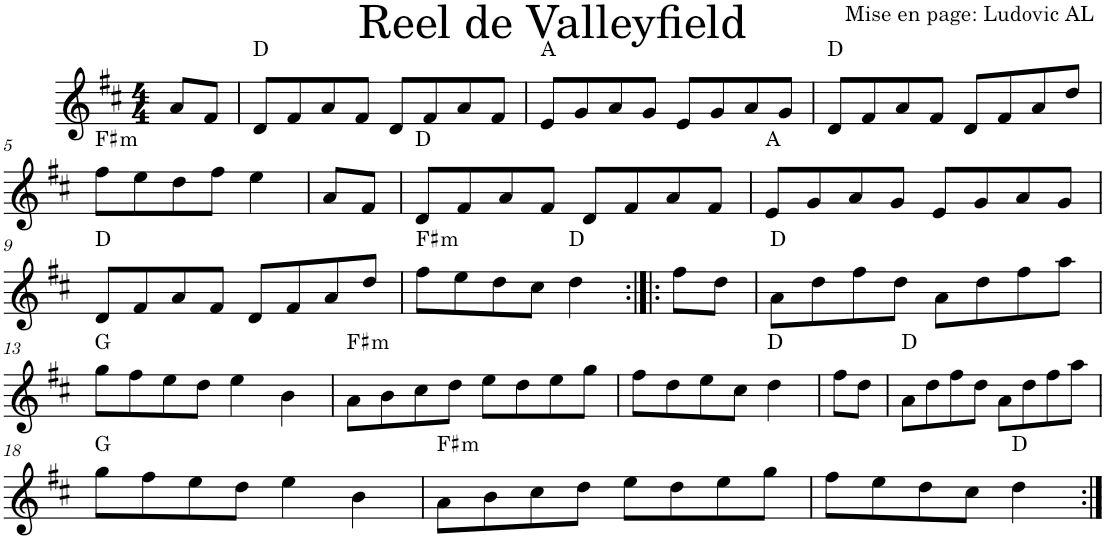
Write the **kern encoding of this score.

**kern	**harte
*part1	*part1
*staff1	*
*I"Violon	*
*I'Vln.	*
*clefG2	*
*k[f#c#]	*
*M4/4	*
=1	=1
8a/L	.
8f#/J	.
=2	=2
8d/L	D:maj
8f#/	.
8a/	.
8f#/J	.
8d/L	.
8f#/	.
8a/	.
8f#/J	.
=3	=3
8e/L	A:maj
8g/	.
8a/	.
8g/J	.
8e/L	.
8g/	.
8a/	.
8g/J	.
=4	=4
8d/L	D:maj
8f#/	.
8a/	.
8f#/J	.
8d/L	.
8f#/	.
8a/	.
8dd/J	.
!!LO:LB:g=z
=5	=5
!	!LO:H:kt=m
8ff#\L	F#:min
8ee\	.
8dd\	.
8ff#\J	.
4ee\	.
=6	=6
8a/L	.
8f#/J	.
=7	=7
8d/L	D:maj
8f#/	.
8a/	.
8f#/J	.
8d/L	.
8f#/	.
8a/	.
8f#/J	.
=8	=8
8e/L	A:maj
8g/	.
8a/	.
8g/J	.
8e/L	.
8g/	.
8a/	.
8g/J	.
!!LO:LB:g=z
=9	=9
8d/L	D:maj
8f#/	.
8a/	.
8f#/J	.
8d/L	.
8f#/	.
8a/	.
8dd/J	.
=10	=10
!	!LO:H:kt=m
8ff#\L	F#:min
8ee\	.
8dd\	.
8cc#\J	.
4dd\	D:maj
=11:|!|:	=11:|!|:
8ff#\L	.
8dd\J	.
=12	=12
8a\L	D:maj
8dd\	.
8ff#\	.
8dd\J	.
8a\L	.
8dd\	.
8ff#\	.
8aa\J	.
!!LO:LB:g=z
=13	=13
8gg\L	G:maj
8ff#\	.
8ee\	.
8dd\J	.
4ee\	.
4b\	.
=14	=14
!	!LO:H:kt=m
8a\L	F#:min
8b\	.
8cc#\	.
8dd\J	.
8ee\L	.
8dd\	.
8ee\	.
8gg\J	.
=15	=15
8ff#\L	.
8dd\	.
8ee\	.
8cc#\J	.
4dd\	D:maj
=16	=16
8ff#\L	.
8dd\J	.
=17	=17
8a\L	D:maj
8dd\	.
8ff#\	.
8dd\J	.
8a\L	.
8dd\	.
8ff#\	.
8aa\J	.
!!LO:LB:g=z
=18	=18
8gg\L	G:maj
8ff#\	.
8ee\	.
8dd\J	.
4ee\	.
4b\	.
=19	=19
!	!LO:H:kt=m
8a\L	F#:min
8b\	.
8cc#\	.
8dd\J	.
8ee\L	.
8dd\	.
8ee\	.
8gg\J	.
=20	=20
8ff#\L	.
8ee\	.
8dd\	.
8cc#\J	.
4dd\	D:maj
=:|!	=:|!
*-	*-
